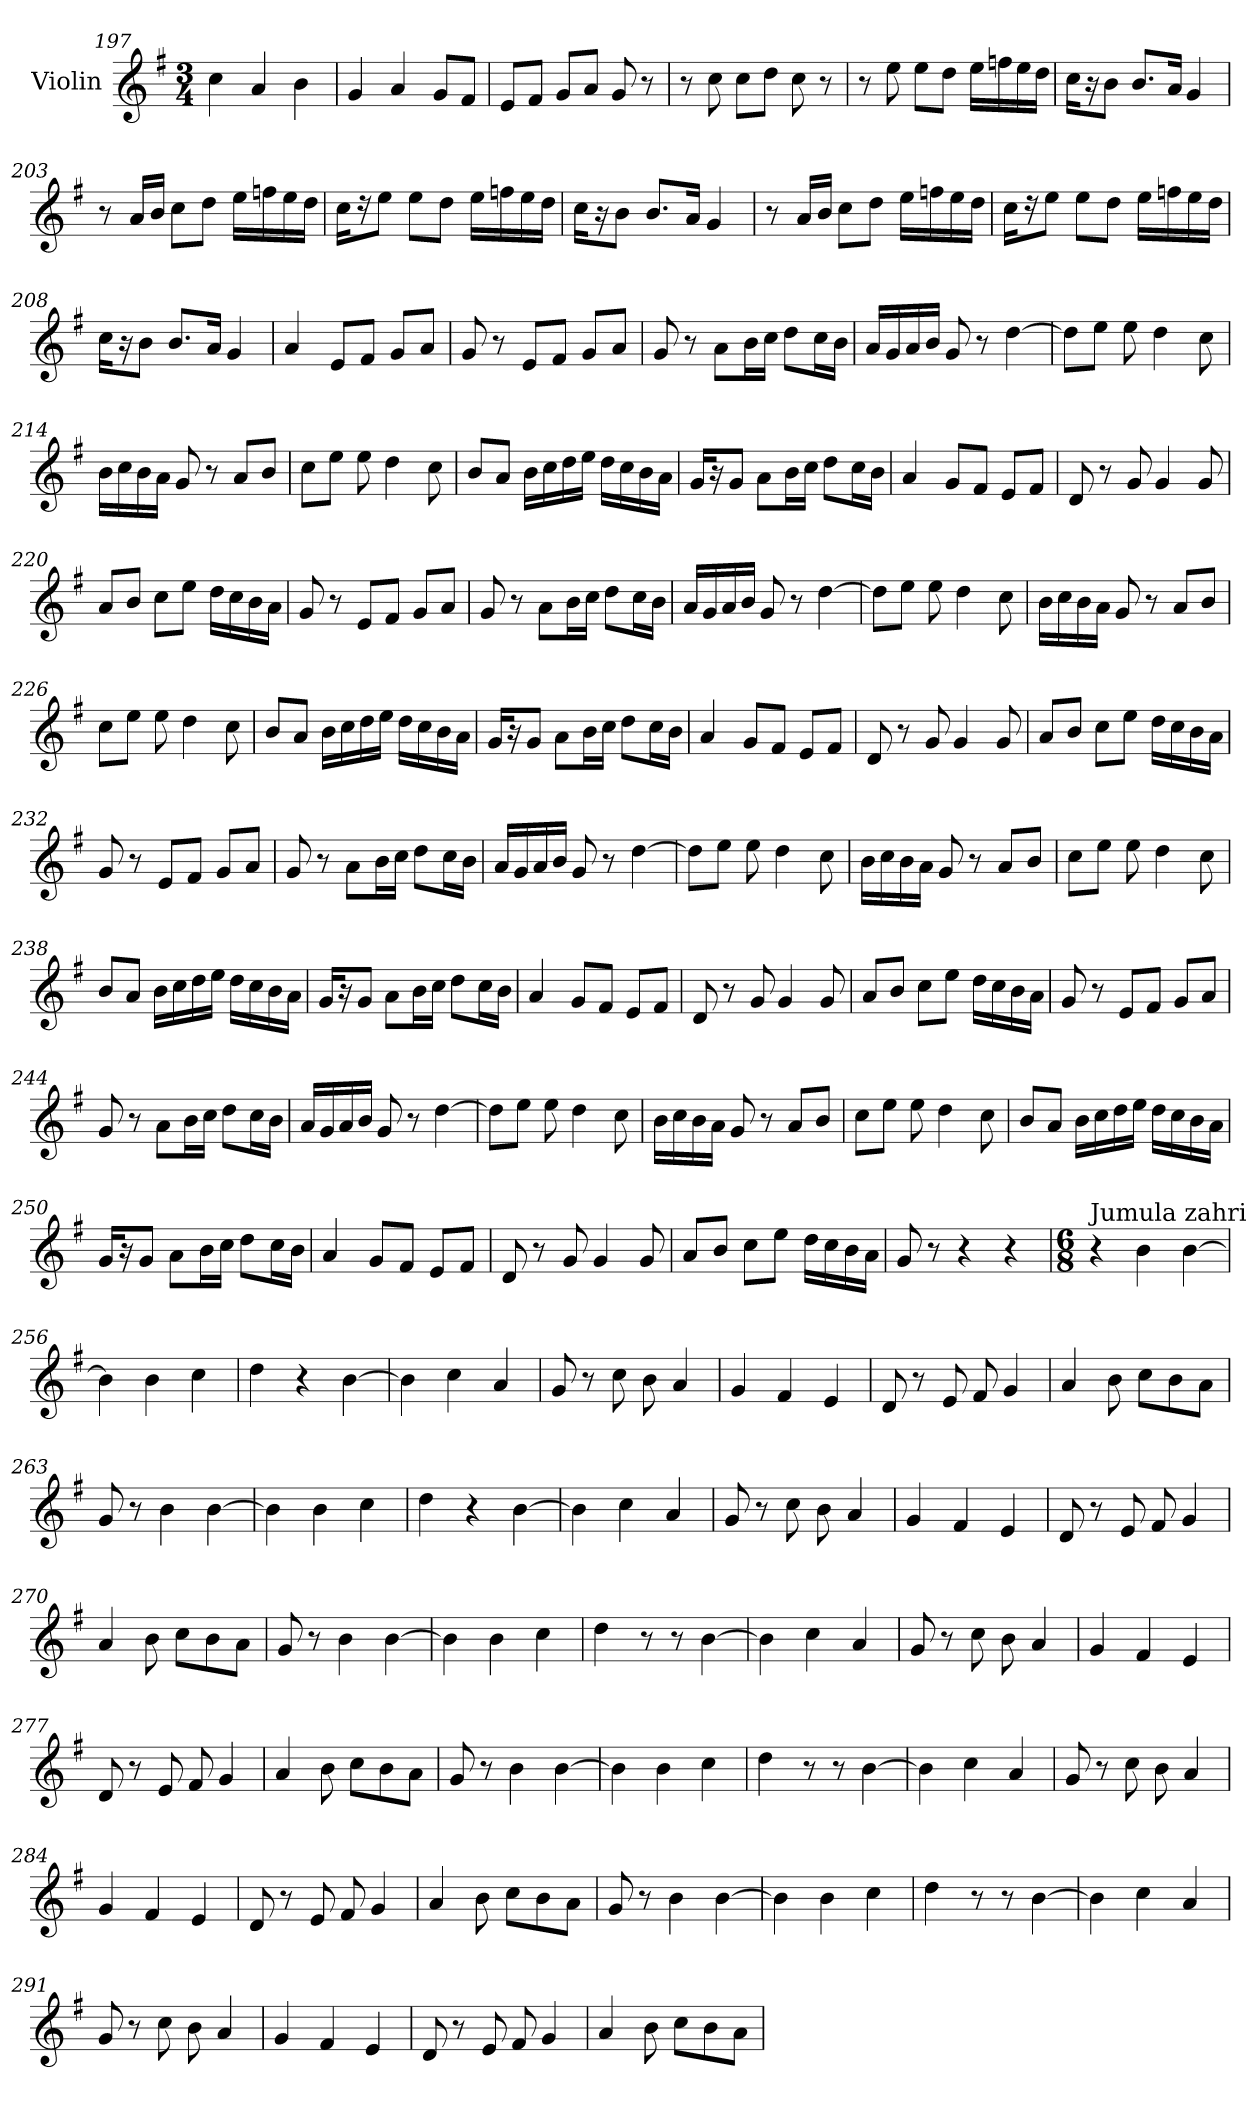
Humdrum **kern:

**kern
*part1
*staff1
*I"Violin
*clefG2
*k[f#]
*G:
*M3/4
=197
4cc\
4a/
4b\
=198
4g/
4a/
8g/L
8f#/J
=199
8e/L
8f#/J
8g/L
8a/J
8g/
8r
!!LO:LB:g=z
=200
8r
8cc\
8cc\L
8dd\J
8cc\
8r
=201
8r
8ee\
8ee\L
8dd\J
16ee\LL
16ffn\
16ee\
16dd\JJ
=202
16cc\KL
16r
8b\J
8.b/L
16a/Jk
4g/
=203
8r
16a/LL
16b/JJ
8cc\L
8dd\J
16ee\LL
16ffn\
16ee\
16dd\JJ
=204
16cc\KL
16r
8ee\J
8ee\L
8dd\J
16ee\LL
16ffn\
16ee\
16dd\JJ
!!LO:LB:g=z
=205
16cc\KL
16r
8b\J
8.b/L
16a/Jk
4g/
=206
8r
16a/LL
16b/JJ
8cc\L
8dd\J
16ee\LL
16ffn\
16ee\
16dd\JJ
=207
16cc\KL
16r
8ee\J
8ee\L
8dd\J
16ee\LL
16ffn\
16ee\
16dd\JJ
=208
16cc\KL
16r
8b\J
8.b/L
16a/Jk
4g/
=209
4a/
8e/L
8f#/J
8g/L
8a/J
!!LO:LB:g=z
=210
8g/
8r
8e/L
8f#/J
8g/L
8a/J
=211
8g/
8r
8a\L
16b\L
16cc\JJ
8dd\L
16cc\L
16b\JJ
=212
16a/LL
16g/
16a/
16b/JJ
8g/
8r
[4dd\
=213
8dd\L]
8ee\J
8ee\
4dd\
8cc\
=214
16b\LL
16cc\
16b\
16a\JJ
8g/
8r
8a/L
8b/J
!!LO:LB:g=z
=215
8cc\L
8ee\J
8ee\
4dd\
8cc\
=216
8b/L
8a/J
16b\LL
16cc\
16dd\
16ee\JJ
16dd\LL
16cc\
16b\
16a\JJ
=217
16g/KL
16r
8g/J
8a\L
16b\L
16cc\JJ
8dd\L
16cc\L
16b\JJ
=218
4a/
8g/L
8f#/J
8e/L
8f#/J
=219
8d/
8r
8g/
4g/
8g/
!!LO:LB:g=z
=220
8a/L
8b/J
8cc\L
8ee\J
16dd\LL
16cc\
16b\
16a\JJ
=221
8g/
8r
8e/L
8f#/J
8g/L
8a/J
=222
8g/
8r
8a\L
16b\L
16cc\JJ
8dd\L
16cc\L
16b\JJ
=223
16a/LL
16g/
16a/
16b/JJ
8g/
8r
[4dd\
=224
8dd\L]
8ee\J
8ee\
4dd\
8cc\
!!LO:LB:g=z
=225
16b\LL
16cc\
16b\
16a\JJ
8g/
8r
8a/L
8b/J
=226
8cc\L
8ee\J
8ee\
4dd\
8cc\
=227
8b/L
8a/J
16b\LL
16cc\
16dd\
16ee\JJ
16dd\LL
16cc\
16b\
16a\JJ
=228
16g/KL
16r
8g/J
8a\L
16b\L
16cc\JJ
8dd\L
16cc\L
16b\JJ
=229
4a/
8g/L
8f#/J
8e/L
8f#/J
!!LO:PB:g=z
=230
8d/
8r
8g/
4g/
8g/
=231
8a/L
8b/J
8cc\L
8ee\J
16dd\LL
16cc\
16b\
16a\JJ
=232
8g/
8r
8e/L
8f#/J
8g/L
8a/J
=233
8g/
8r
8a\L
16b\L
16cc\JJ
8dd\L
16cc\L
16b\JJ
=234
16a/LL
16g/
16a/
16b/JJ
8g/
8r
[4dd\
!!LO:LB:g=z
=235
8dd\L]
8ee\J
8ee\
4dd\
8cc\
=236
16b\LL
16cc\
16b\
16a\JJ
8g/
8r
8a/L
8b/J
=237
8cc\L
8ee\J
8ee\
4dd\
8cc\
=238
8b/L
8a/J
16b\LL
16cc\
16dd\
16ee\JJ
16dd\LL
16cc\
16b\
16a\JJ
=239
16g/KL
16r
8g/J
8a\L
16b\L
16cc\JJ
8dd\L
16cc\L
16b\JJ
!!LO:LB:g=z
=240
4a/
8g/L
8f#/J
8e/L
8f#/J
=241
8d/
8r
8g/
4g/
8g/
=242
8a/L
8b/J
8cc\L
8ee\J
16dd\LL
16cc\
16b\
16a\JJ
=243
8g/
8r
8e/L
8f#/J
8g/L
8a/J
=244
8g/
8r
8a\L
16b\L
16cc\JJ
8dd\L
16cc\L
16b\JJ
!!LO:LB:g=z
=245
16a/LL
16g/
16a/
16b/JJ
8g/
8r
[4dd\
=246
8dd\L]
8ee\J
8ee\
4dd\
8cc\
=247
16b\LL
16cc\
16b\
16a\JJ
8g/
8r
8a/L
8b/J
=248
8cc\L
8ee\J
8ee\
4dd\
8cc\
=249
8b/L
8a/J
16b\LL
16cc\
16dd\
16ee\JJ
16dd\LL
16cc\
16b\
16a\JJ
!!LO:LB:g=z
=250
16g/KL
16r
8g/J
8a\L
16b\L
16cc\JJ
8dd\L
16cc\L
16b\JJ
=251
4a/
8g/L
8f#/J
8e/L
8f#/J
=252
8d/
8r
8g/
4g/
8g/
=253
8a/L
8b/J
8cc\L
8ee\J
16dd\LL
16cc\
16b\
16a\JJ
=254
8g/
8r
4r
4r
!!LO:LB:g=z
=255
*M6/8
*MM120
!LO:TX:a:t=Jumula zahri
4r
4b\
[4b\
=256
4b\]
4b\
4cc\
=257
4dd\
4r
[4b\
=258
4b\]
4cc\
4a/
=259
8g/
8r
8cc\
8b\
4a/
=260
4g/
4f#/
4e/
!!LO:LB:g=z
=261
8d/
8r
8e/
8f#/
4g/
=262
4a/
8b\
8cc\L
8b\
8a\J
=263
8g/
8r
4b\
[4b\
=264
4b\]
4b\
4cc\
=265
4dd\
4r
[4b\
=266
4b\]
4cc\
4a/
!!LO:LB:g=z
=267
8g/
8r
8cc\
8b\
4a/
=268
4g/
4f#/
4e/
=269
8d/
8r
8e/
8f#/
4g/
=270
4a/
8b\
8cc\L
8b\
8a\J
=271
8g/
8r
4b\
[4b\
=272
4b\]
4b\
4cc\
!!LO:PB:g=z
=273
4dd\
8r
8r
[4b\
=274
4b\]
4cc\
4a/
=275
8g/
8r
8cc\
8b\
4a/
=276
4g/
4f#/
4e/
=277
8d/
8r
8e/
8f#/
4g/
=278
4a/
8b\
8cc\L
8b\
8a\J
!!LO:LB:g=z
=279
8g/
8r
4b\
[4b\
=280
4b\]
4b\
4cc\
=281
4dd\
8r
8r
[4b\
=282
4b\]
4cc\
4a/
=283
8g/
8r
8cc\
8b\
4a/
=284
4g/
4f#/
4e/
!!LO:LB:g=z
=285
8d/
8r
8e/
8f#/
4g/
=286
4a/
8b\
8cc\L
8b\
8a\J
=287
8g/
8r
4b\
[4b\
=288
4b\]
4b\
4cc\
=289
4dd\
8r
8r
[4b\
=290
4b\]
4cc\
4a/
!!LO:LB:g=z
=291
8g/
8r
8cc\
8b\
4a/
=292
4g/
4f#/
4e/
=293
8d/
8r
8e/
8f#/
4g/
=294
4a/
8b\
8cc\L
8b\
8a\J
=
*-
